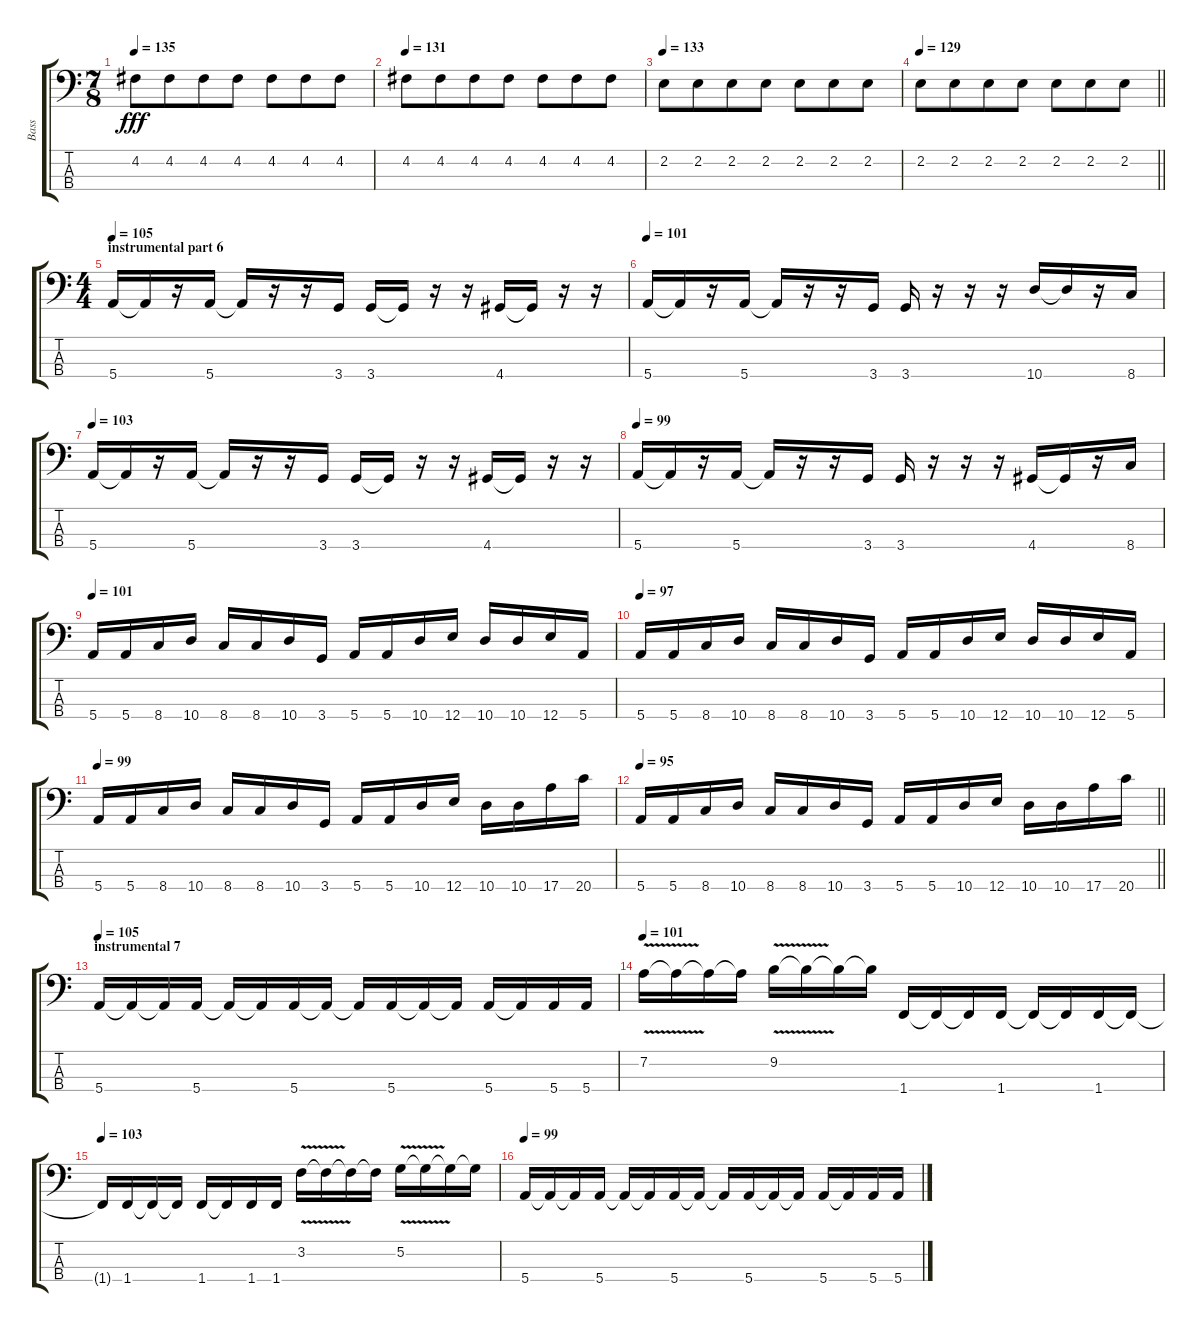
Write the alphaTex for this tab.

\track ("Bass" "Bass") {instrument electricbassfinger}
\staff {score tabs}
\tuning (G2 D2 A1 E1) {hide}
\ts (7 8)
\tempo 135
\clef f4
\ks c
4.2.8{dy fff} 4.2.8 4.2.8 4.2.8 4.2.8 4.2.8 4.2.8 |
\tempo 131
4.2.8 4.2.8 4.2.8 4.2.8 4.2.8 4.2.8 4.2.8 |
\tempo 133
2.2.8 2.2.8 2.2.8 2.2.8 2.2.8 2.2.8 2.2.8 |
\tempo 129
\barLineRight lightlight
2.2.8 2.2.8 2.2.8 2.2.8 2.2.8 2.2.8 2.2.8 |
\ts (4 4)
\section ("" "instrumental part 6")
\tempo 105
5.4.16 5.4{t}.16 r.16 5.4.16 5.4{t}.16 r.16 r.16 3.4.16 3.4.16 3.4{t}.16 r.16 r.16 4.4.16 4.4{t}.16 r.16 r.16 |
\tempo 101
5.4.16 5.4{t}.16 r.16 5.4.16 5.4{t}.16 r.16 r.16 3.4.16 3.4.16 r.16 r.16 r.16 10.4.16 10.4{t}.16 r.16 8.4.16 |
\tempo 103
5.4.16 5.4{t}.16 r.16 5.4.16 5.4{t}.16 r.16 r.16 3.4.16 3.4.16 3.4{t}.16 r.16 r.16 4.4.16 4.4{t}.16 r.16 r.16 |
\tempo 99
5.4.16 5.4{t}.16 r.16 5.4.16 5.4{t}.16 r.16 r.16 3.4.16 3.4.16 r.16 r.16 r.16 4.4.16 4.4{t}.16 r.16 8.4.16 |
\tempo 101
5.4.16 5.4.16 8.4.16 10.4.16 8.4.16 8.4.16 10.4.16 3.4.16 5.4.16 5.4.16 10.4.16 12.4.16 10.4.16 10.4.16 12.4.16 5.4.16 |
\tempo 97
5.4.16 5.4.16 8.4.16 10.4.16 8.4.16 8.4.16 10.4.16 3.4.16 5.4.16 5.4.16 10.4.16 12.4.16 10.4.16 10.4.16 12.4.16 5.4.16 |
\tempo 99
5.4.16 5.4.16 8.4.16 10.4.16 8.4.16 8.4.16 10.4.16 3.4.16 5.4.16 5.4.16 10.4.16 12.4.16 10.4.16 10.4.16 17.4.16 20.4.16 |
\tempo 95
\barLineRight lightlight
5.4.16 5.4.16 8.4.16 10.4.16 8.4.16 8.4.16 10.4.16 3.4.16 5.4.16 5.4.16 10.4.16 12.4.16 10.4.16 10.4.16 17.4.16 20.4.16 |
\section ("" "instrumental 7")
\tempo 105
5.4.16 5.4{t}.16 5.4{t}.16 5.4.16 5.4{t}.16 5.4{t}.16 5.4.16 5.4{t}.16 5.4{t}.16 5.4.16 5.4{t}.16 5.4{t}.16 5.4.16 5.4{t}.16 5.4.16 5.4.16 |
\tempo 101
7.2{v}.16 7.2{t}.16 7.2{t}.16 7.2{t}.16 9.2{v}.16 9.2{t}.16 9.2{t}.16 9.2{t}.16 1.4.16 1.4{t}.16 1.4{t}.16 1.4.16 1.4{t}.16 1.4{t}.16 1.4.16 1.4{t}.16 |
\tempo 103
1.4{t}.16 1.4.16 1.4{t}.16 1.4{t}.16 1.4.16 1.4{t}.16 1.4.16 1.4.16 3.2{v}.16 3.2{t}.16 3.2{t}.16 3.2{t}.16 5.2{v}.16 5.2{t}.16 5.2{t}.16 5.2{t}.16 |
\tempo 99
5.4.16 5.4{t}.16 5.4{t}.16 5.4.16 5.4{t}.16 5.4{t}.16 5.4.16 5.4{t}.16 5.4{t}.16 5.4.16 5.4{t}.16 5.4{t}.16 5.4.16 5.4{t}.16 5.4.16 5.4.16
